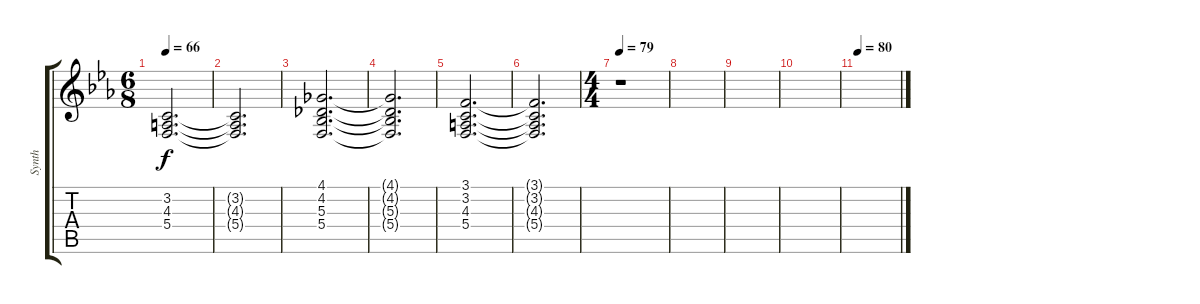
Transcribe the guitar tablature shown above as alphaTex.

\track ("Synth" "Synth") {instrument pad4choir}
\staff {score tabs}
\tuning (D4 A3 F3 C3 G2 D2) {hide}
\ts (6 8)
\tempo 66
\clef g2
\ks cminor
(3.2 4.3 5.4).2{d dy f} |
(3.2{t} 4.3{t} 5.4{t}).2{d} |
(4.1 4.2 5.3 5.4).2{d} |
(4.1{t} 4.2{t} 5.3{t} 5.4{t}).2{d} |
(3.1 3.2 4.3 5.4).2{d} |
(3.1{t} 3.2{t} 4.3{t} 5.4{t}).2{d} |
\ts (4 4)
\tempo 79
r.1 |
|
|
|
\tempo 80
